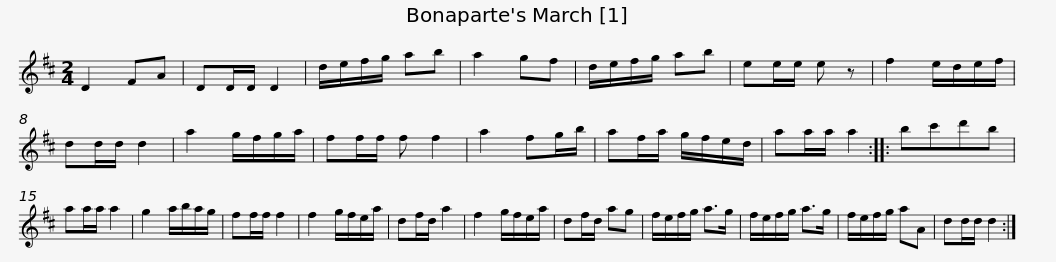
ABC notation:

X:1
L:1/8
M:2/4
I:linebreak $
K:D
V:1 treble
V:1
 D2 FA | DD/D/ D2 | d/e/f/g/ ab | a2 gf | d/e/f/g/ ab | %5
 ee/e/ e z | f2 e/d/e/f/ | dd/d/ d2 | a2 g/f/g/a/ |$ ff/f/ f f2 | %10
 a2 fg/b/ | af/a/ g/f/e/d/ | aa/a/ a2 :: bc'd'b | aa/a/ a2 | %15
 g2 a/b/a/g/ | ff/f/ f2 |$ f2 g/f/e/a/ | df/d/ a2 | f2 g/f/e/a/ | %20
 df/d/ ag | f/e/f/g/ a>g | f/e/f/g/ a>g | f/e/f/g/ aA | dd/d/ d2 :| %25
